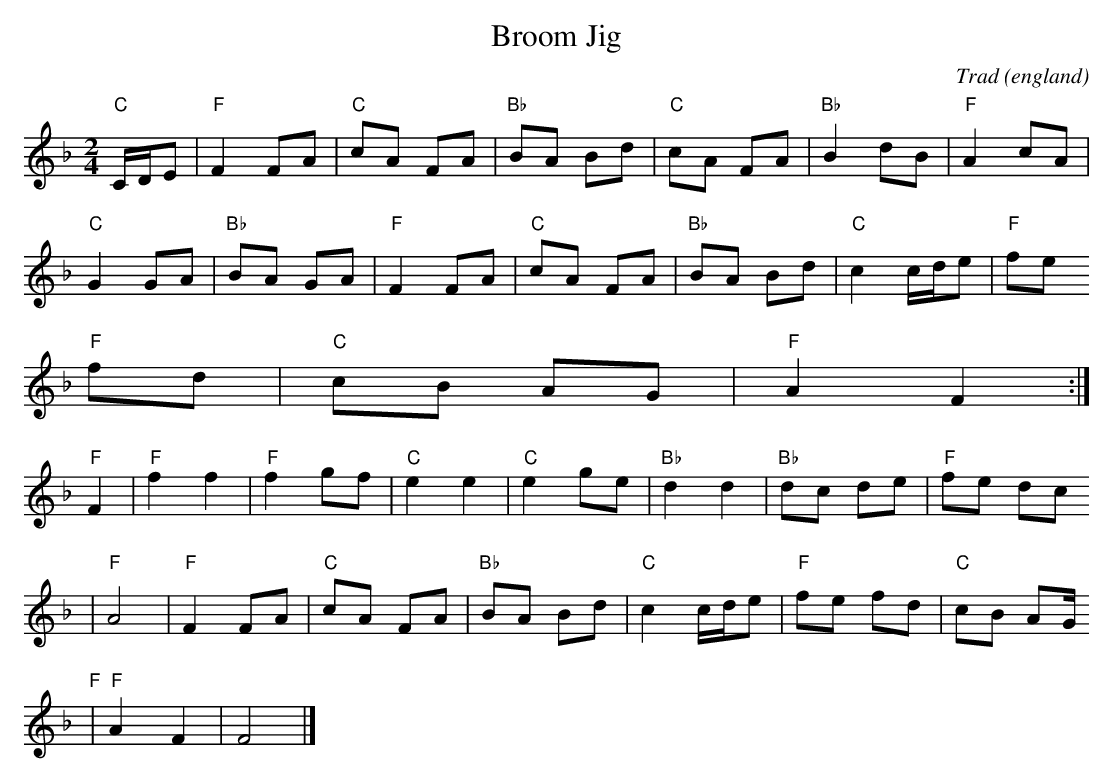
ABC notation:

X:1
T:Broom Jig
O:england
M:2/4
L:1/16
C:Trad
K:F             %transposed from G
"C"CDE2 | "F"F4 F2A2 | "C"c2A2 F2A2 | "Bb"B2A2 B2d2 | "C"c2A2 F2A2 | "Bb"B4 d2B2 | "F"A4 c2A2 |
"C"G4 G2A2 | "Bb"B2A2 G2A2 | "F"F4 F2A2 | "C"c2A2 F2A2 | "Bb"B2A2 B2d2 | "C"c4 cde2 | "F"f2e2
"F"f2d2 | "C"c2B2 A2G2 | "F"A4 F4 :|
"F"F4 | "F"f4 f4 | "F" f4 g2f2 | "C"e4 e4 | "C"e4 g2e2 | "Bb"d4 d4 | "Bb"d2c2 d2e2 | "F"f2e2 d2c2
| "F"A8 | "F"F4 F2A2 | "C"c2A2 F2A2 | "Bb"B2A2 B2d2 | "C"c4 cde2 | "F"f2e2 f2d2 | "C"c2B2 A2G
2"F" | "F"A4 F4 | F8|]
